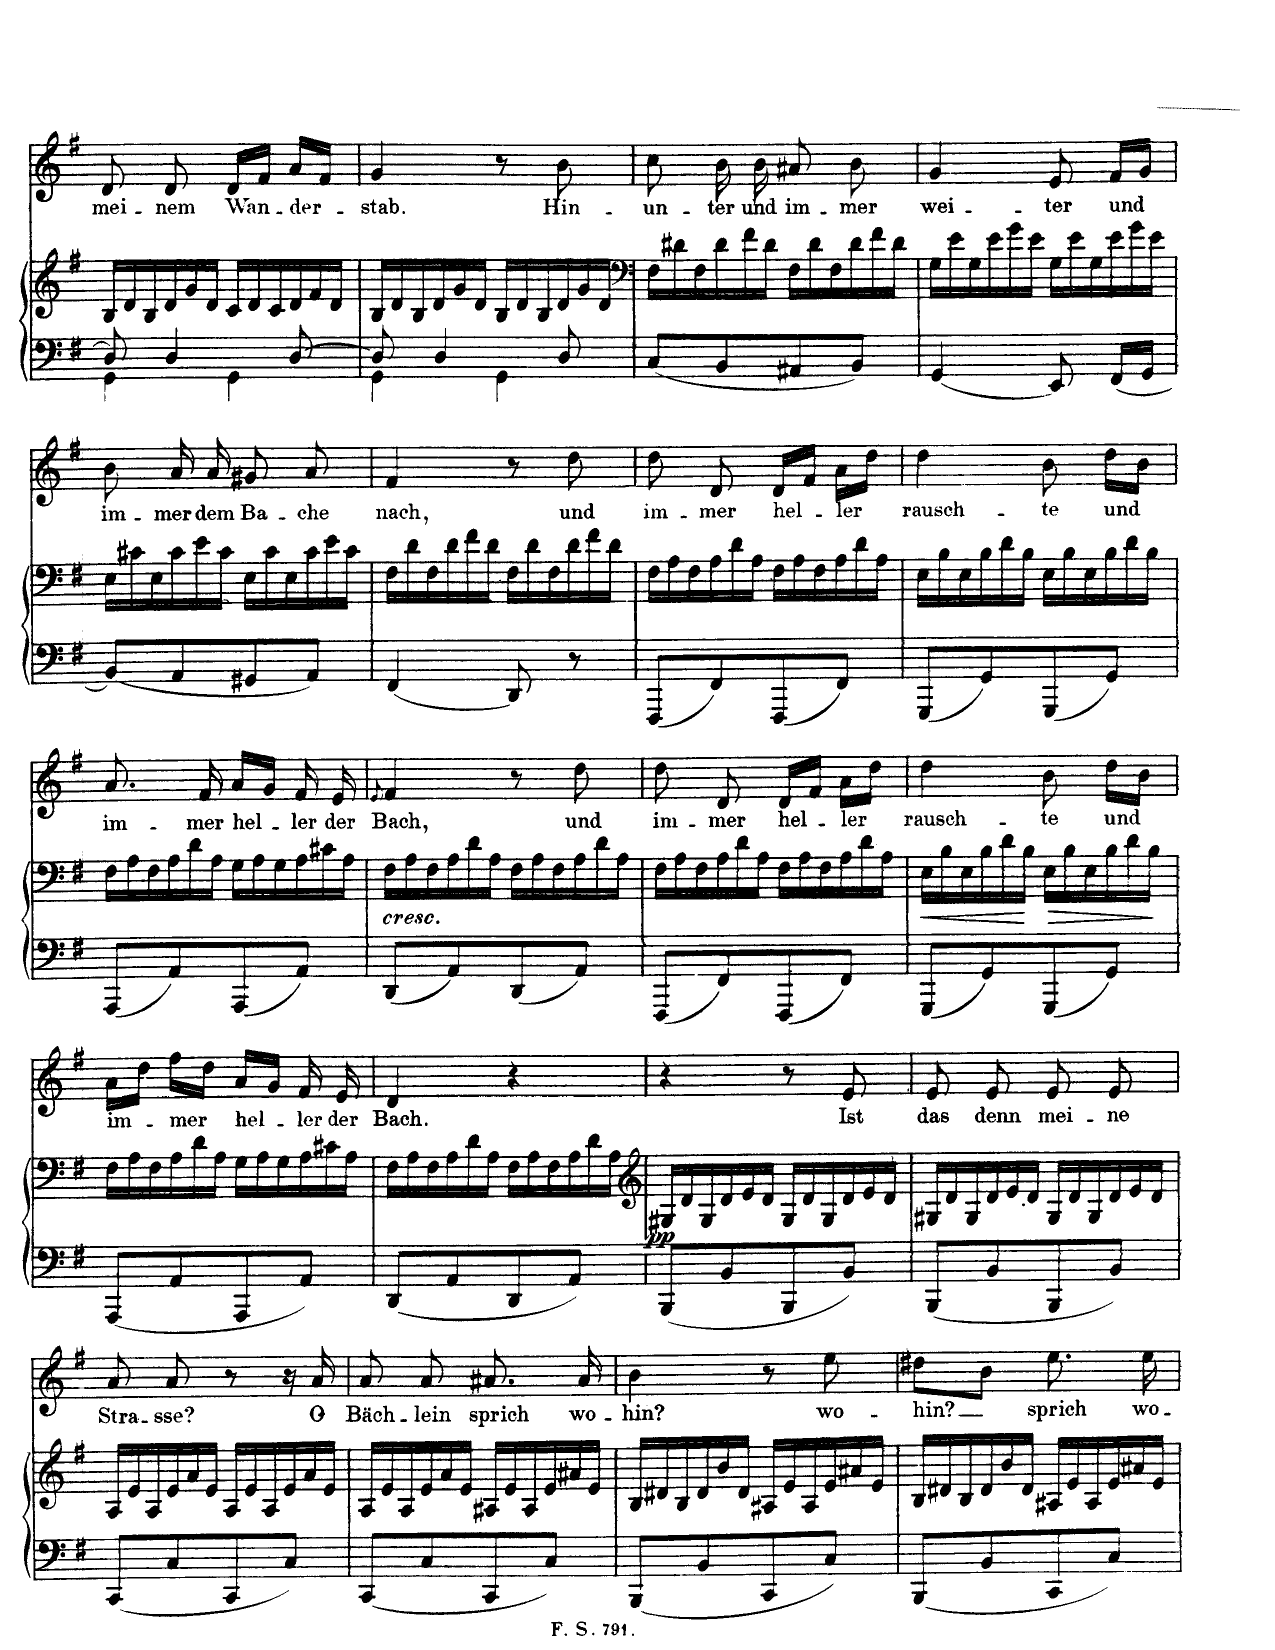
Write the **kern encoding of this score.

**kern	**dynam	**kern	**dynam	**kern	**text
*part3	*part3	*part2	*part2	*part1	*part1
*staff3	*staff3	*staff2	*staff2	*staff1	*staff1
*I"Pianoforte	*	*I"Piano	*	*I"Singstimme	*
*I'Pno	*	*I'Pno	*	*	*
*clefF4	*	*clefG2	*	*clefG2	*
*k[f#]	*	*k[f#]	*	*k[f#]	*
*M2/4	*	*M2/4	*	*M2/4	*
=21	=21	=21	=21	=21	=21
*^	*	*	*	*	*
*	*	*	*Xtuplet	*	*	*
8D/]	4GG\	.	24B/LL	.	8d/	mei-
.	.	.	24d/	.	.	.
.	.	.	24B/	.	.	.
4D/	.	.	24d/	.	8d/	-nem
.	.	.	24g/	.	.	.
.	.	.	24d/JJ	.	.	.
.	4GG\	.	24c/LL	.	16d/LL	Wan-
.	.	.	24d/	.	.	.
.	.	.	.	.	16f#/JJ	.
.	.	.	24c/	.	.	.
[8D/	.	.	24d/	.	16a/LL	-der-
.	.	.	24f#/	.	.	.
.	.	.	.	.	16f#/JJ	.
.	.	.	24d/JJ	.	.	.
=22	=22	=22	=22	=22	=22	=22
8D/]	4GG\	.	24B/LL	.	4g/	-stab.
.	.	.	24d/	.	.	.
.	.	.	24B/	.	.	.
4D/	.	.	24d/	.	.	.
.	.	.	24g/	.	.	.
.	.	.	24d/JJ	.	.	.
.	4GG\	.	24B/LL	.	8r	.
.	.	.	24d/	.	.	.
.	.	.	24B/	.	.	.
8D/	.	.	24d/	.	8b\	Hin-
.	.	.	24g/	.	.	.
.	.	.	24d/JJ	.	.	.
*v	*v	*	*	*	*	*
=23	=23	=23	=23	=23	=23
*	*	*clefF4	*	*	*
(8C/L	.	24F#\LL	.	8cc\	-un-
.	.	24d#X\	.	.	.
.	.	24F#\	.	.	.
8BB/	.	24d#\	.	16b\	-ter
.	.	24f#\	.	.	.
.	.	.	.	16b\	und
.	.	24d#\JJ	.	.	.
8AA#X/	.	24F#\LL	.	8a#X/	im-
.	.	24d#\	.	.	.
.	.	24F#\	.	.	.
8BB/J)	.	24d#\	.	8b/	-mer
.	.	24f#\	.	.	.
.	.	24d#\JJ	.	.	.
=24	=24	=24	=24	=24	=24
(4GG/	.	24G\LL	.	4g/	wei-
.	.	24e\	.	.	.
.	.	24G\	.	.	.
.	.	24e\	.	.	.
.	.	24g\	.	.	.
.	.	24e\JJ	.	.	.
8EE/)	.	24G\LL	.	8e/	-ter,
.	.	24e\	.	.	.
.	.	24G\	.	.	.
(16FF#/LL	.	24e\	.	16f#/LL	und
.	.	24g\	.	.	.
16GG/JJ	.	.	.	16g/JJ	.
.	.	24e\JJ	.	.	.
=25	=25	=25	=25	=25	=25
(8BB/L)	.	24E\LL	.	8b/	im-
.	.	24c#X\	.	.	.
.	.	24E\	.	.	.
8AA/	.	24c#\	.	16a/	-mer
.	.	24e\	.	.	.
.	.	.	.	16a/	dem
.	.	24c#\JJ	.	.	.
8GG#X/	.	24E\LL	.	8g#X/	Ba-
.	.	24c#\	.	.	.
.	.	24E\	.	.	.
8AA/J)	.	24c#\	.	8a/	-che
.	.	24e\	.	.	.
.	.	24c#\JJ	.	.	.
=26	=26	=26	=26	=26	=26
(4FF#/	.	24D\LL	.	4f#/	nach,
.	.	24d\	.	.	.
.	.	24D\	.	.	.
.	.	24d\	.	.	.
.	.	24f#\	.	.	.
.	.	24d\JJ	.	.	.
8DD/)	.	24D\LL	.	8r	.
.	.	24d\	.	.	.
.	.	24D\	.	.	.
8r	.	24d\	.	8dd\	und
.	.	24f#\	.	.	.
.	.	24d\JJ	.	.	.
=27	=27	=27	=27	=27	=27
(8FFF#/L	.	24F#\LL	.	8dd\	im-
.	.	24A\	.	.	.
.	.	24F#\	.	.	.
8FF#/J)	.	24A\	.	8d/	-mer
.	.	24d\	.	.	.
.	.	24A\JJ	.	.	.
(8FFF#/L	.	24F#\LL	.	16d/LL	hel-
.	.	24A\	.	.	.
.	.	.	.	16f#/JJ	.
.	.	24F#\	.	.	.
8FF#/J)	.	24A\	.	16a/LL	-ler
.	.	24d\	.	.	.
.	.	.	.	16dd/JJ	.
.	.	24A\JJ	.	.	.
=28	=28	=28	=28	=28	=28
(8GGG/L	.	24E\LL	.	4dd\	rausch-
.	.	24B\	.	.	.
.	.	24E\	.	.	.
8GG/J)	.	24B\	.	.	.
.	.	24d\	.	.	.
.	.	24B\JJ	.	.	.
(8GGG/L	.	24E\LL	.	8b/	-te
.	.	24B\	.	.	.
.	.	24E\	.	.	.
8GG/J)	.	24B\	.	16dd\LL	und
.	.	24d\	.	.	.
.	.	.	.	16b\JJ	.
.	.	24B\JJ	.	.	.
=29	=29	=29	=29	=29	=29
(8AAA/L	.	24F#\LL	.	8.a/	im-
.	.	24A\	.	.	.
.	.	24F#\	.	.	.
8AA/J)	.	24A\	.	.	.
.	.	24d\	.	.	.
.	.	.	.	16f#/	-mer
.	.	24A\JJ	.	.	.
(8AAA/L	.	24G\LL	.	16a/LL	hel-
.	.	24A\	.	.	.
.	.	.	.	16g/JJ	.
.	.	24G\	.	.	.
8AA/J)	.	24A\	.	16f#/	-ler
.	.	24c#X\	.	.	.
.	.	.	.	16e/	der
.	.	24A\JJ	.	.	.
=30	=30	=30	=30	=30	=30
.	.	.	.	8qe/	.
!	!	!LO:TX:b:i:t=cresc.	!	!	!
(8DD/L	.	24F#\LL	.	4f#/	Bach,
.	.	24A\	.	.	.
.	.	24F#\	.	.	.
8AA/J)	.	24A\	.	.	.
.	.	24d\	.	.	.
.	.	24A\JJ	.	.	.
(8DD/L	.	24F#\LL	.	8r	.
.	.	24A\	.	.	.
.	.	24F#\	.	.	.
8AA/J)	.	24A\	.	8dd\	und
.	.	24d\	.	.	.
.	.	24A\JJ	.	.	.
=31	=31	=31	=31	=31	=31
(8FFF#/L	.	24F#\LL	.	8dd\	im-
.	.	24A\	.	.	.
.	.	24F#\	.	.	.
8FF#/J)	.	24A\	.	8d/	-mer
.	.	24d\	.	.	.
.	.	24A\JJ	.	.	.
(8FFF#/L	.	24F#\LL	.	16d/LL	hel-
.	.	24A\	.	.	.
.	.	.	.	16f#/JJ	.
.	.	24F#\	.	.	.
8FF#/J)	.	24A\	.	16a\LL	-ler
.	.	24d\	.	.	.
.	.	.	.	16dd\JJ	.
.	.	24A\JJ	.	.	.
=32	=32	=32	=32	=32	=32
!	!	!	!LO:HP:b	!	!
(8GGG/L	.	24E\LL	<	4dd\	rausch-
.	.	24B\	.	.	.
.	.	24E\	.	.	.
8GG/J)	.	24B\	.	.	.
.	.	24d\	.	.	.
.	.	24B\JJ	.	.	.
!	!	!	!LO:HP:n=1:b	!	!
(8GGG/L	.	24E\LL	[ >	8b/	-te
.	.	24B\	.	.	.
.	.	24E\	.	.	.
8GG/J)	.	24B\	.	16dd\LL	und
.	.	24d\	.	.	.
.	.	.	.	16b\JJ	.
.	.	24B\JJ	.	.	.
.	.	.	]	.	.
=33	=33	=33	=33	=33	=33
(8AAA/L	.	24F#\LL	.	16a/LL	im-
.	.	24A\	.	.	.
.	.	.	.	16dd/JJ	.
.	.	24F#\	.	.	.
8AA/J	.	24A\	.	16ff#\LL	-mer
.	.	24d\	.	.	.
.	.	.	.	16dd\JJ	.
.	.	24A\JJ	.	.	.
8AAA/L	.	24G\LL	.	16a/LL	hel-
.	.	24A\	.	.	.
.	.	.	.	16g/JJ	.
.	.	24G\	.	.	.
8AA/J)	.	24A\	.	16f#/	-ler
.	.	24c#X\	.	.	.
.	.	.	.	16e/	der
.	.	24A\JJ	.	.	.
=34	=34	=34	=34	=34	=34
(8DD/L	.	24F#\LL	.	4d/	Bach.
.	.	24A\	.	.	.
.	.	24F#\	.	.	.
8AA/J	.	24A\	.	.	.
.	.	24d\	.	.	.
.	.	24A\JJ	.	.	.
8DD/L	.	24F#\LL	.	4r	.
.	.	24A\	.	.	.
.	.	24F#\	.	.	.
8AA/J)	.	24A\	.	.	.
.	.	24d\	.	.	.
.	.	24A\JJ	.	.	.
=35	=35	=35	=35	=35	=35
*	*	*clefG2	*	*	*
!	!LO:DY:b	!	!	!	!
(8BBB/L	pp	24G#X/LL	.	4r	.
.	.	24d/	.	.	.
.	.	24G#/	.	.	.
8BB/	.	24d/	.	.	.
.	.	24e/	.	.	.
.	.	24d/JJ	.	.	.
8BBB/	.	24G#/LL	.	8r	.
.	.	24d/	.	.	.
.	.	24G#/	.	.	.
8BB/J)	.	24d/	.	8e/	Ist
.	.	24e/	.	.	.
.	.	24d/JJ	.	.	.
=36	=36	=36	=36	=36	=36
(8BBB/L	.	24G#X/LL	.	8e/	das
.	.	24d/	.	.	.
.	.	24G#/	.	.	.
8BB/	.	24d/	.	8e/	denn
.	.	24e/	.	.	.
.	.	24d/JJ	.	.	.
8BBB/	.	24G#/LL	.	8e/	mei-
.	.	24d/	.	.	.
.	.	24G#/	.	.	.
8BB/J)	.	24d/	.	8e/	-ne
.	.	24e/	.	.	.
.	.	24d/JJ	.	.	.
=37	=37	=37	=37	=37	=37
(8CC/L	.	24A/LL	.	8a/	Stra-
.	.	24e/	.	.	.
.	.	24A/	.	.	.
8C/	.	24e/	.	8a/	-sse?
.	.	24a/	.	.	.
.	.	24e/JJ	.	.	.
8CC/	.	24A/LL	.	8r	.
.	.	24e/	.	.	.
.	.	24A/	.	.	.
8C/J)	.	24e/	.	16r	.
.	.	24a/	.	.	.
.	.	.	.	16a/	O
.	.	24e/JJ	.	.	.
=38	=38	=38	=38	=38	=38
(8CC/L	.	24A/LL	.	8a/	Bäch-
.	.	24e/	.	.	.
.	.	24A/	.	.	.
8C/	.	24e/	.	8a/	-lein
.	.	24a/	.	.	.
.	.	24e/JJ	.	.	.
8CC/	.	24A#X/LL	.	8.a#X/	sprich,
.	.	24e/	.	.	.
.	.	24A#/	.	.	.
8C/J)	.	24e/	.	.	.
.	.	24a#X/	.	.	.
.	.	.	.	16a#/	wo-
.	.	24e/JJ	.	.	.
=39	=39	=39	=39	=39	=39
(8BBB/L	.	24B/LL	.	4b/	-hin?
.	.	24d#X/	.	.	.
.	.	24B/	.	.	.
8BB/	.	24d#/	.	.	.
.	.	24b/	.	.	.
.	.	24d#/JJ	.	.	.
8CC/	.	24A#X/LL	.	8r	.
.	.	24e/	.	.	.
.	.	24A#/	.	.	.
8C/J)	.	24e/	.	8ee\	wo-
.	.	24a#X/	.	.	.
.	.	24e/JJ	.	.	.
=40	=40	=40	=40	=40	=40
(8BBB/L	.	24B/LL	.	8dd#X\L	-hin?
.	.	24d#X/	.	.	.
.	.	24B/	.	.	.
8BB/	.	24d#/	.	8b\J	.
.	.	24b/	.	.	.
.	.	24d#/JJ	.	.	.
8CC/	.	24A#X/LL	.	8.ee\	sprich,
.	.	24e/	.	.	.
.	.	24A#/	.	.	.
8C/J)	.	24e/	.	.	.
.	.	24a#X/	.	.	.
.	.	.	.	16ee\	wo-
.	.	24e/JJ	.	.	.
=	=	=	=	=	=
*-	*-	*-	*-	*-	*-
